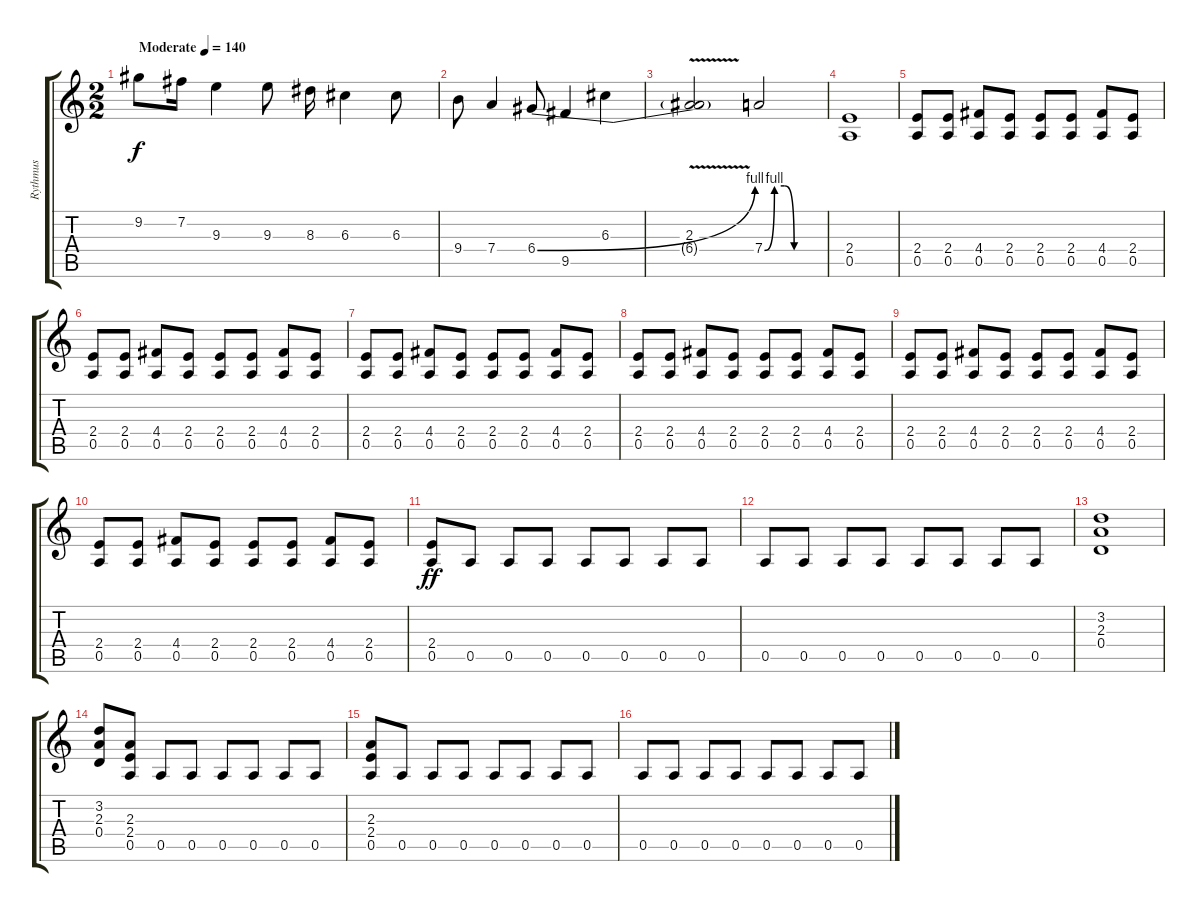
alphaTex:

\track ("Rythmus" "Rythmus") {instrument overdrivenguitar}
\staff {score tabs}
\tuning (E4 B3 G3 D3 A2 E2) {hide}
\ts (2 2)
\tempo (140 "Moderate")
\clef g2
\ks aminor
9.2.8{dy f instrument overdrivenguitar} 7.2.16 9.3.4 9.3.8 8.3.16 6.3.4 6.3.8 |
9.4.8 7.4.4 6.4{be (bend 0 0 60 4)}.8 9.5.4 6.3.4 |
(2.3{v} 6.4{t}).2 7.4{be (custom 0 0 10 4 20 4 30 0 60 0)}.2 |
(2.4 0.5).1 |
(2.4 0.5).8 (2.4 0.5).8 (4.4 0.5).8 (2.4 0.5).8 (2.4 0.5).8 (2.4 0.5).8 (4.4 0.5).8 (2.4 0.5).8 |
(2.4 0.5).8 (2.4 0.5).8 (4.4 0.5).8 (2.4 0.5).8 (2.4 0.5).8 (2.4 0.5).8 (4.4 0.5).8 (2.4 0.5).8 |
(2.4 0.5).8 (2.4 0.5).8 (4.4 0.5).8 (2.4 0.5).8 (2.4 0.5).8 (2.4 0.5).8 (4.4 0.5).8 (2.4 0.5).8 |
(2.4 0.5).8 (2.4 0.5).8 (4.4 0.5).8 (2.4 0.5).8 (2.4 0.5).8 (2.4 0.5).8 (4.4 0.5).8 (2.4 0.5).8 |
(2.4 0.5).8 (2.4 0.5).8 (4.4 0.5).8 (2.4 0.5).8 (2.4 0.5).8 (2.4 0.5).8 (4.4 0.5).8 (2.4 0.5).8 |
(2.4 0.5).8 (2.4 0.5).8 (4.4 0.5).8 (2.4 0.5).8 (2.4 0.5).8 (2.4 0.5).8 (4.4 0.5).8 (2.4 0.5).8 |
(2.4 0.5).8{dy ff} 0.5.8 0.5.8 0.5.8 0.5.8 0.5.8 0.5.8 0.5.8 |
0.5.8 0.5.8 0.5.8 0.5.8 0.5.8 0.5.8 0.5.8 0.5.8 |
(3.2 2.3 0.4).1 |
(3.2 2.3 0.4).8 (2.3 2.4 0.5).8 0.5.8 0.5.8 0.5.8 0.5.8 0.5.8 0.5.8 |
(2.3 2.4 0.5).8 0.5.8 0.5.8 0.5.8 0.5.8 0.5.8 0.5.8 0.5.8 |
0.5.8 0.5.8 0.5.8 0.5.8 0.5.8 0.5.8 0.5.8 0.5.8
